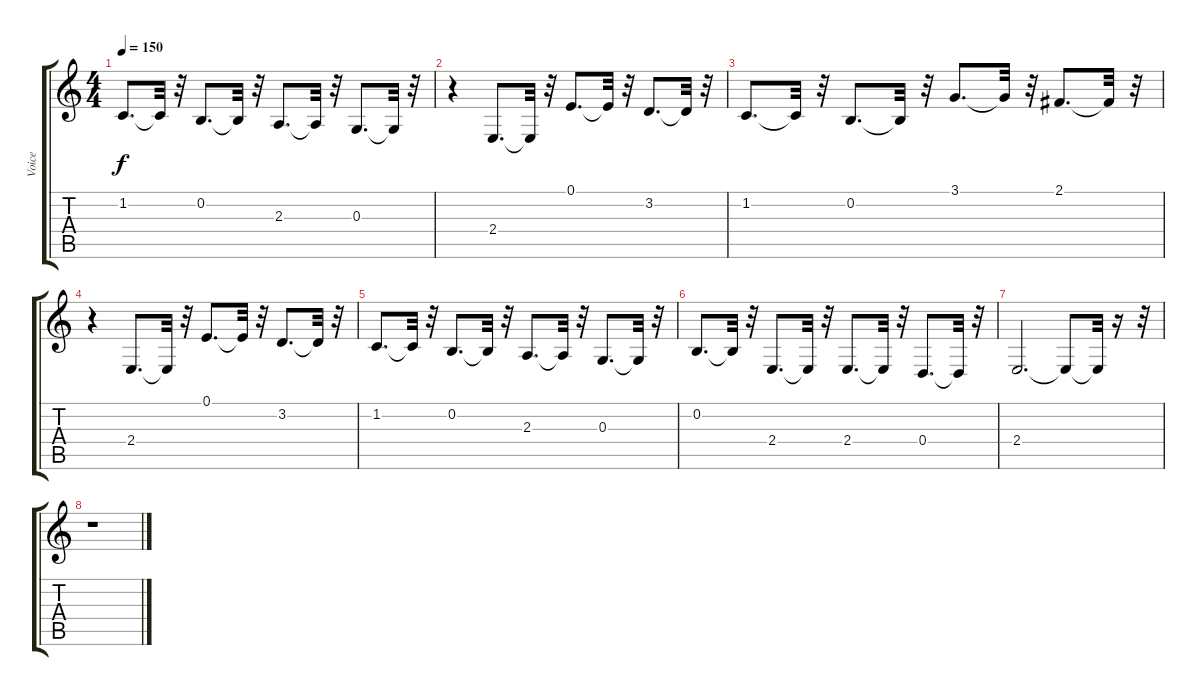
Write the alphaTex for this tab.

\track ("Voice" "Voice") {instrument fx5brightness}
\staff {score tabs}
\tuning (E4 B3 G3 D3 A2 E2) {hide}
\ts (4 4)
\tempo 150
\clef g2
\ks c
1.2.8{d dy f} 1.2{t}.32 r.32 0.2.8{d} 0.2{t}.32 r.32 2.3.8{d} 2.3{t}.32 r.32 0.3.8{d} 0.3{t}.32 r.32 |
r.4 2.4.8{d} 2.4{t}.32 r.32 0.1.8{d} 0.1{t}.32 r.32 3.2.8{d} 3.2{t}.32 r.32 |
1.2.8{d} 1.2{t}.32 r.32 0.2.8{d} 0.2{t}.32 r.32 3.1.8{d} 3.1{t}.32 r.32 2.1.8{d} 2.1{t}.32 r.32 |
r.4 2.4.8{d} 2.4{t}.32 r.32 0.1.8{d} 0.1{t}.32 r.32 3.2.8{d} 3.2{t}.32 r.32 |
1.2.8{d} 1.2{t}.32 r.32 0.2.8{d} 0.2{t}.32 r.32 2.3.8{d} 2.3{t}.32 r.32 0.3.8{d} 0.3{t}.32 r.32 |
0.2.8{d} 0.2{t}.32 r.32 2.4.8{d} 2.4{t}.32 r.32 2.4.8{d} 2.4{t}.32 r.32 0.4.8{d} 0.4{t}.32 r.32 |
2.4.2{d} 2.4{t}.8 2.4{t}.32 r.16 r.32 |
r.1
